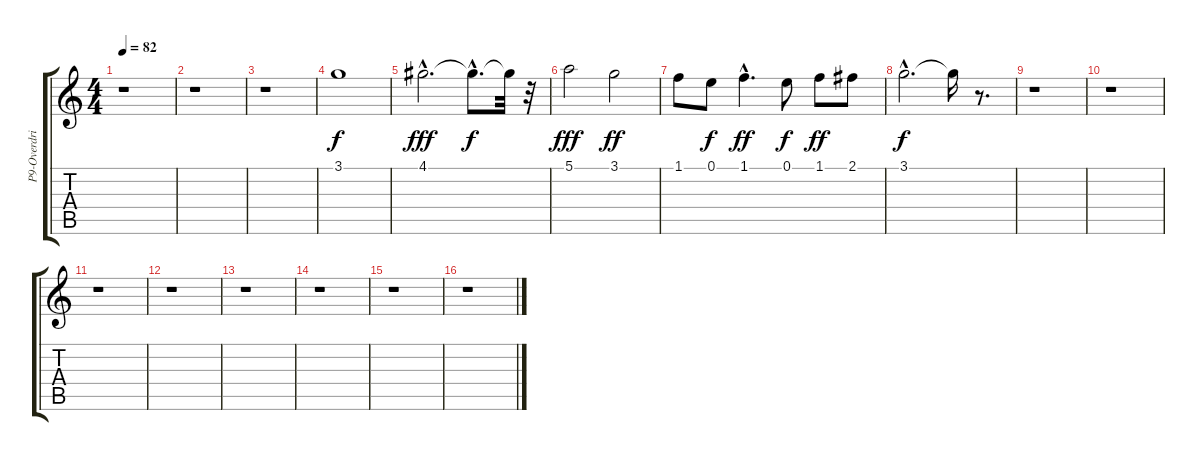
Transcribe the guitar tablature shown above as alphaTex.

\track ("P9-Overdrive" "P9-Overdri") {instrument overdrivenguitar}
\staff {score tabs}
\tuning (E4 B3 G3 D3 A2 E2) {hide}
\ts (4 4)
\tempo 82
\clef g2
\ks c
r.1{dy f} |
r.1 |
r.1 |
3.1.1 |
4.1{hac}.2{d dy fff} 4.1{hac t}.8{d dy f} 4.1{t}.32 r.32 |
5.1.2{dy fff} 3.1.2{dy ff} |
1.1.8 0.1.8{dy f} 1.1{hac}.4{d dy ff} 0.1.8{dy f} 1.1.8{dy ff} 2.1.8 |
3.1{hac}.2{d dy f} 3.1{t}.16 r.8{d} |
r.1 |
r.1 |
r.1 |
r.1 |
r.1 |
r.1 |
r.1 |
r.1
